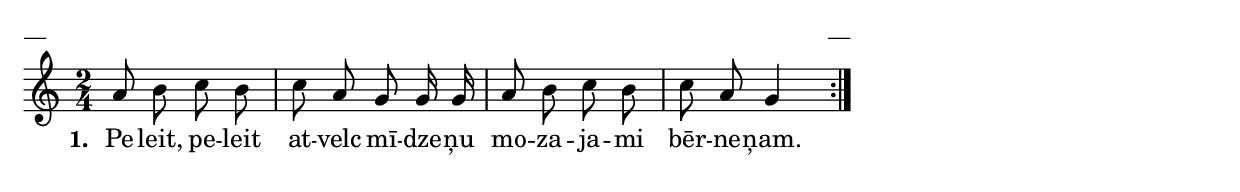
\version "2.13.18"

\paper {
line-width = 14\cm
left-margin = 0.4\cm
between-system-padding = 0.1\cm
between-system-space = 0.1\cm
}
% SBTZK, p.14
\layout {
indent = #0
ragged-last = ##f
}


voiceA = \relative c' {
\clef "treble"
\key c \major
\time 2/4
\repeat volta2 {a'8 b c b | c a g g16 g | a8 b c b | c a g4 }
}

lyricA = \lyricmode {
\set stanza = "1. "
Pe -- leit, pe -- leit at -- velc mī -- dze -- ņu mo -- za -- ja -- mi bēr -- ne -- ņam.
}


fullScore = <<
%\new ChordNames { \chordsA }
\new Staff {
<<
\new Voice = "voiceA" { \oneVoice \autoBeamOff \voiceA }
\lyricsto "voiceA" \new Lyrics  \lyricA
%\new Voice = "voiceB" { \voiceTwo \autoBeamOff \voiceB }
>>
}
>>



\score {
\fullScore
\header { piece = "__" opus = "__" }
}
\markup { \with-color #(x11-color 'white) \sans \smaller "__" }
\score {
\unfoldRepeats
\fullScore
\midi {
\context { \Staff \remove "Staff_performer" }
\context { \Voice \consists "Staff_performer" }
}
}


